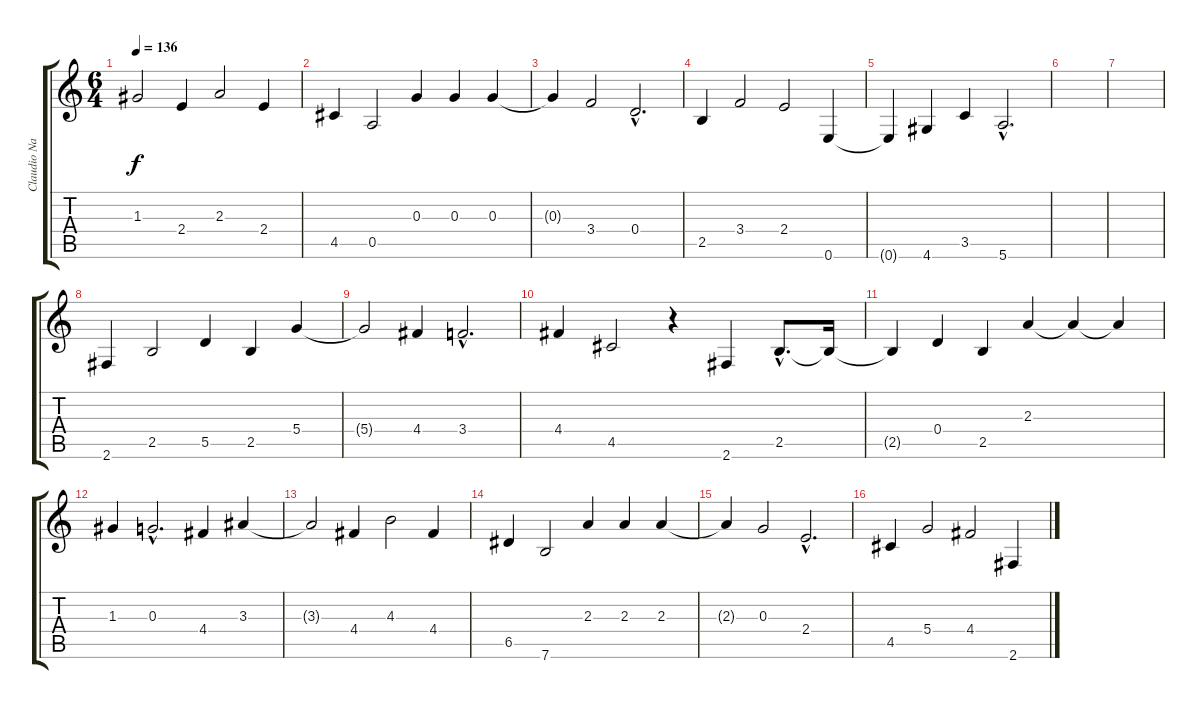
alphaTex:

\track ("Claudio Narea (Guitarra)" "Claudio Na") {instrument overdrivenguitar}
\staff {score tabs}
\tuning (E4 B3 G3 D3 A2 E2) {hide}
\ts (6 4)
\tempo 136
\clef g2
\ks c
1.3{t}.2{dy f} 2.4.4 2.3.2 2.4.4 |
4.5.4 0.5.2 0.3.4 0.3.4 0.3.4 |
0.3{t}.4 3.4.2 0.4{hac}.2{d} |
2.5.4 3.4.2 2.4.2 0.6.4 |
0.6{t}.4 4.6.4 3.5.4 5.6{hac}.2{d} |
|
|
2.6.4 2.5.2 5.5.4 2.5.4 5.4.4 |
5.4{t}.2 4.4.4 3.4{hac}.2{d} |
4.4.4 4.5.2 r.4 2.6.4 2.5{hac}.8{d} 2.5{t}.16 |
2.5{t}.4 0.4.4 2.5.4 2.3.4 2.3{t}.4 2.3{t}.4 |
1.3.4 0.3{hac}.2{d} 4.4.4 3.3.4 |
3.3{t}.2 4.4.4 4.3.2 4.4.4 |
6.5.4 7.6.2 2.3.4 2.3.4 2.3.4 |
2.3{t}.4 0.3.2 2.4{hac}.2{d} |
4.5.4 5.4.2 4.4.2 2.6.4
